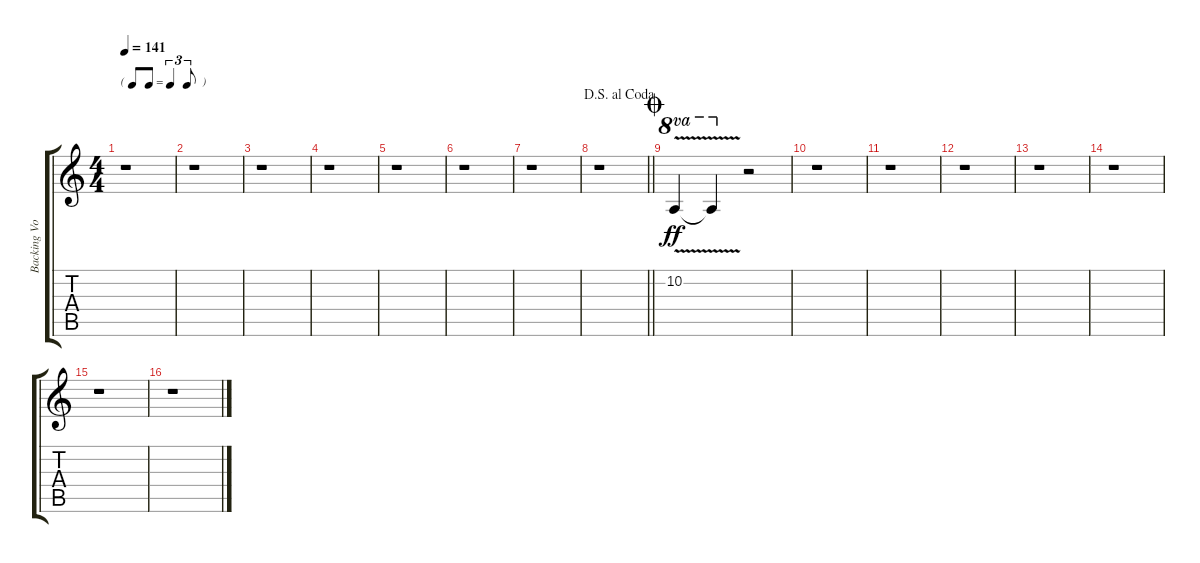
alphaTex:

\track ("Backing Vocals" "Backing Vo") {instrument recorder}
\staff {score tabs}
\tuning (E4 B3 G3 D3 A2 E2) {hide}
\ts (4 4)
\tf triplet8th
\tempo 141
\clef g2
\ks c
r.1{dy f} |
r.1 |
r.1 |
r.1 |
r.1 |
r.1 |
r.1 |
\jump dalsegnoalcoda
\barLineRight lightlight
r.1 |
\jump coda
10.2{v}.4{ot 8va dy ff} 10.2{v t}.4{ot 8va} r.2 |
r.1 |
r.1 |
r.1 |
r.1 |
r.1 |
r.1 |
r.1
